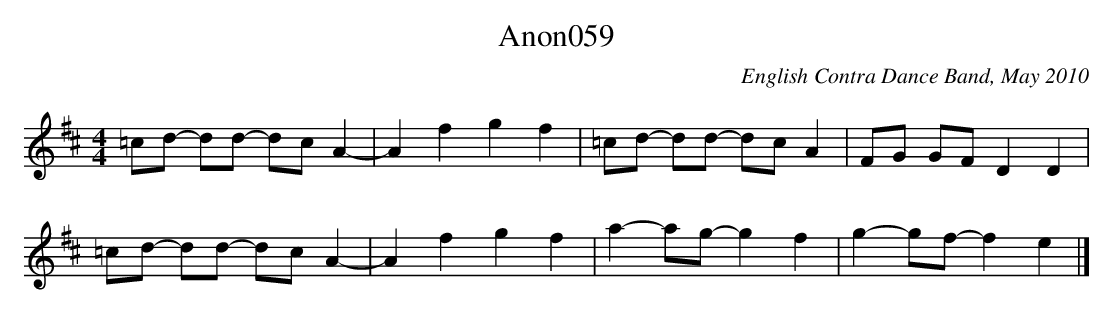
X:1
T:Anon059
O:English Contra Dance Band, May 2010
M:4/4
L:1/8
K:D
=cd- dd- dc A2- | A2 f2 g2 f2 | =cd- dd- dc A2 | FG GF D2 D2 |
=cd- dd- dc A2- | A2 f2 g2 f2 | a2- ag- g2 f2 | g2- gf- f2 e2 |]
